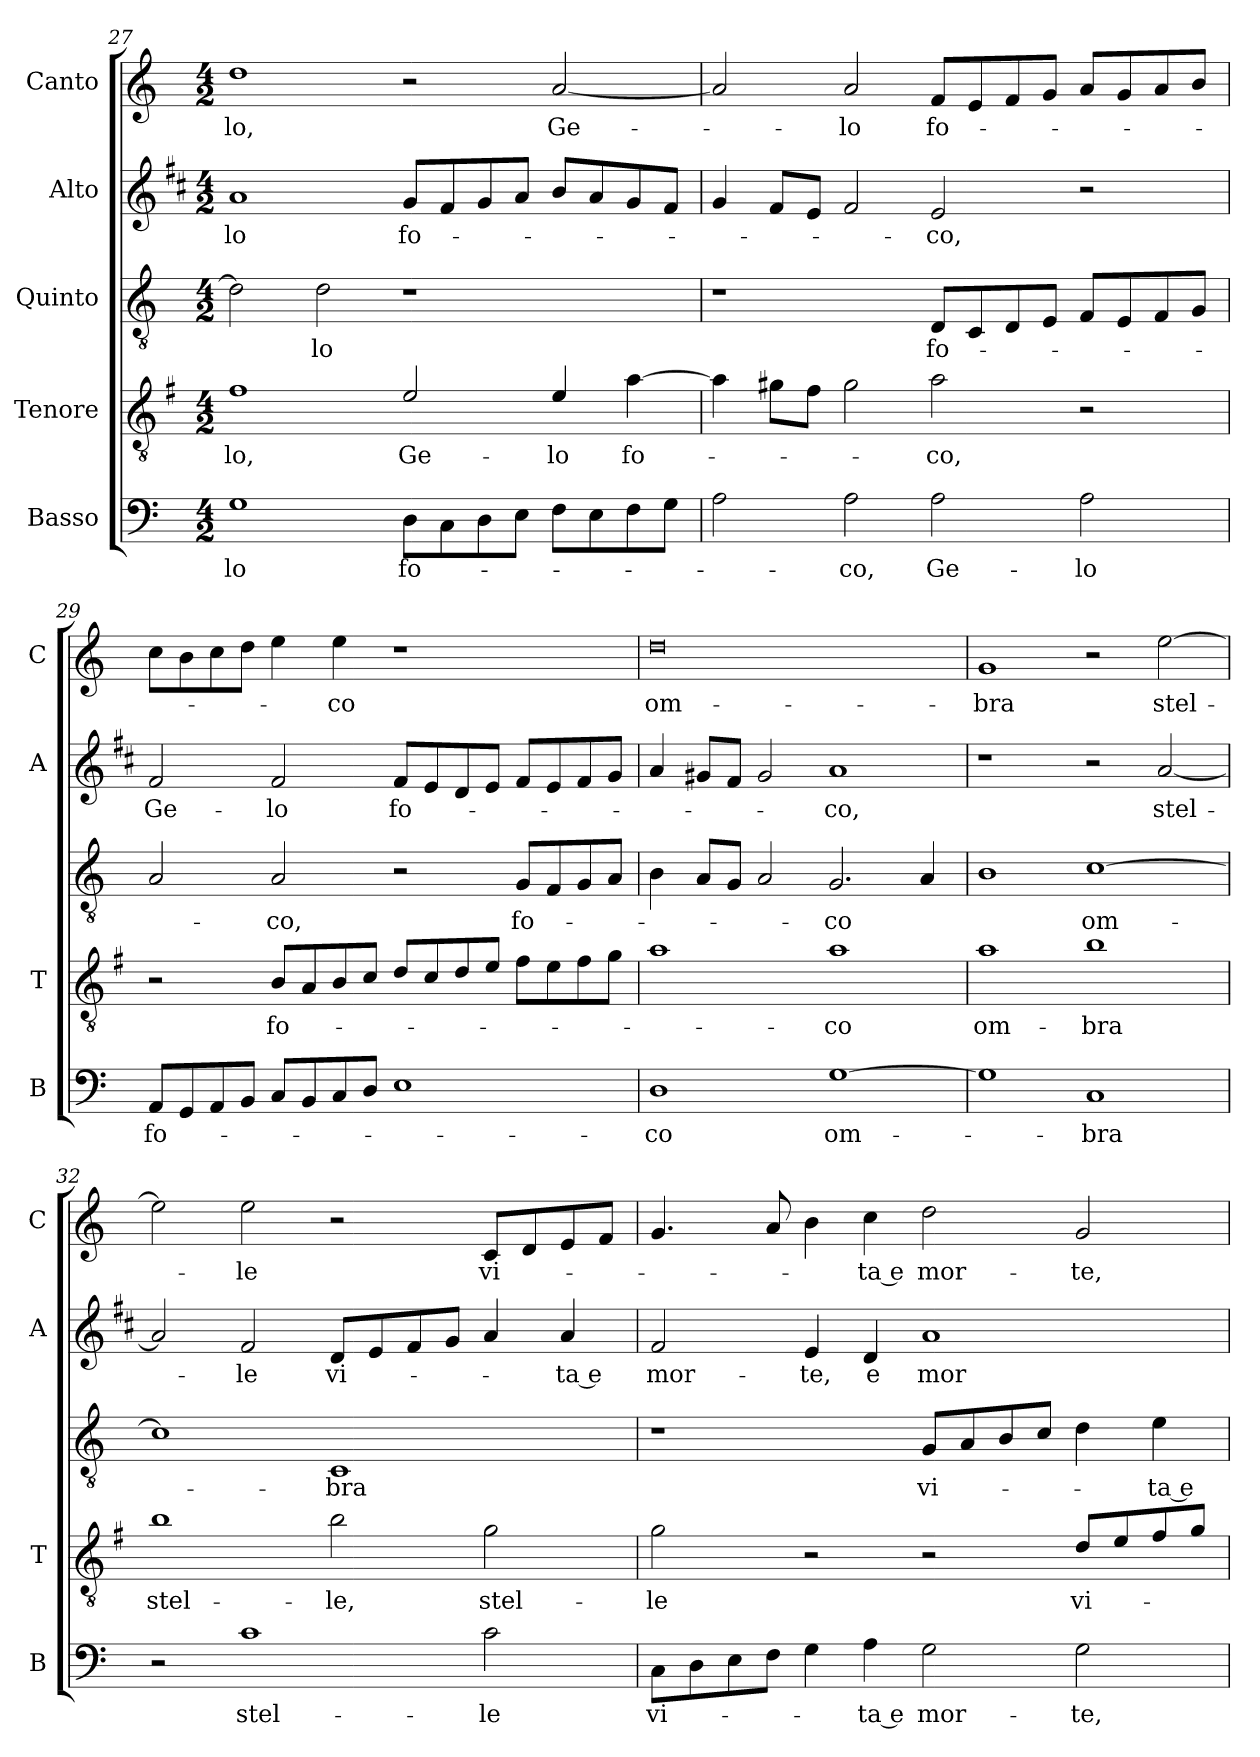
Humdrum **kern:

**kern	**text	**kern	**text	**kern	**text	**kern	**text	**kern	**text
*part5	*part5	*part4	*part4	*part3	*part3	*part2	*part2	*part1	*part1
*staff5	*staff5	*staff4	*staff4	*staff3	*staff3	*staff2	*staff2	*staff1	*staff1
*I"Basso	*	*I"Tenore	*	*I"Quinto	*	*I"Alto	*	*I"Canto	*
*I'B	*	*I'T	*	*	*	*I'A	*	*I'C	*
*clefF4	*	*clefGv2	*	*clefGv2	*	*clefG2	*	*clefG2	*
*	*	*ITrd4c7	*	*	*	*ITrd1c2	*	*	*
*k[]	*	*k[]	*	*k[]	*	*k[]	*	*k[]	*
*C:	*	*C:	*	*C:	*	*C:	*	*C:	*
*M4/2	*	*M4/2	*	*M4/2	*	*M4/2	*	*M4/2	*
=27	=27	=27	=27	=27	=27	=27	=27	=27	=27
!	!LO:LY:b	!	!LO:LY:b	!	!	!	!LO:LY:b	!	!LO:LY:b
1G	-lo	1B	-lo,	2d\]	.	1g	-lo	1dd	-lo,
!	!	!	!	!	!LO:LY:b	!	!	!	!
.	.	.	.	2d\	-lo	.	.	.	.
!	!LO:LY:b	!	!LO:LY:b	!	!	!	!LO:LY:b	!	!
8D\L	fo-	2A/	Ge-	1r	.	8f/L	fo-	2r	.
8C\	.	.	.	.	.	8e/	.	.	.
8D\	.	.	.	.	.	8f/	.	.	.
8E\J	.	.	.	.	.	8g/J	.	.	.
!	!	!	!LO:LY:b	!	!	!	!	!	!LO:LY:b
8F\L	.	4A/	-lo	.	.	8a/L	.	[2a/	Ge-
8E\	.	.	.	.	.	8g/	.	.	.
!	!	!	!LO:LY:b	!	!	!	!	!	!
8F\	.	[4d\	fo-	.	.	8f/	.	.	.
8G\J	.	.	.	.	.	8e/J	.	.	.
=28	=28	=28	=28	=28	=28	=28	=28	=28	=28
2A\	.	4d\]	.	1r	.	4f/	.	2a/]	.
.	.	8c#X\L	.	.	.	8e/L	.	.	.
.	.	8B\J	.	.	.	8d/J	.	.	.
!	!LO:LY:b	!	!	!	!	!	!	!	!LO:LY:b
2A\	-co,	2c#\	.	.	.	2e/	.	2a/	-lo
!	!LO:LY:b	!	!LO:LY:b	!	!LO:LY:b	!	!LO:LY:b	!	!LO:LY:b
2A\	Ge-	2d\	-co,	8D/L	fo-	2d/	-co,	8f/L	fo-
.	.	.	.	8C/	.	.	.	8e/	.
.	.	.	.	8D/	.	.	.	8f/	.
.	.	.	.	8E/J	.	.	.	8g/J	.
!	!LO:LY:b	!	!	!	!	!	!	!	!
2A\	-lo	2r	.	8F/L	.	2r	.	8a/L	.
.	.	.	.	8E/	.	.	.	8g/	.
.	.	.	.	8F/	.	.	.	8a/	.
.	.	.	.	8G/J	.	.	.	8b/J	.
!!LO:LB:g=z
=29	=29	=29	=29	=29	=29	=29	=29	=29	=29
!	!LO:LY:b	!	!	!	!	!	!LO:LY:b	!	!
8AA/L	fo-	2r	.	2A/	.	2e/	Ge-	8cc\L	.
8GG/	.	.	.	.	.	.	.	8b\	.
8AA/	.	.	.	.	.	.	.	8cc\	.
8BB/J	.	.	.	.	.	.	.	8dd\J	.
!	!	!	!LO:LY:b	!	!LO:LY:b	!	!LO:LY:b	!	!
8C/L	.	8E/L	fo-	2A/	-co,	2e/	-lo	4ee\	.
8BB/	.	8D/	.	.	.	.	.	.	.
!	!	!	!	!	!	!	!	!	!LO:LY:b
8C/	.	8E/	.	.	.	.	.	4ee\	-co
8D/J	.	8F/J	.	.	.	.	.	.	.
!	!	!	!	!	!	!	!LO:LY:b	!	!
1E	.	8G/L	.	2r	.	8e/L	fo-	1r	.
.	.	8F/	.	.	.	8d/	.	.	.
.	.	8G/	.	.	.	8c/	.	.	.
.	.	8A/J	.	.	.	8d/J	.	.	.
!	!	!	!	!	!LO:LY:b	!	!	!	!
.	.	8B\L	.	8G/L	fo-	8e/L	.	.	.
.	.	8A\	.	8F/	.	8d/	.	.	.
.	.	8B\	.	8G/	.	8e/	.	.	.
.	.	8c\J	.	8A/J	.	8f/J	.	.	.
=30	=30	=30	=30	=30	=30	=30	=30	=30	=30
!	!LO:LY:b	!	!	!	!	!	!	!	!LO:LY:b
1D	-co	1d	.	4B\	.	4g/	.	0dd	om-
.	.	.	.	8A/L	.	8f#X/L	.	.	.
.	.	.	.	8G/J	.	8e/J	.	.	.
.	.	.	.	2A/	.	2f#/	.	.	.
!	!LO:LY:b	!	!LO:LY:b	!	!LO:LY:b	!	!LO:LY:b	!	!
[1G	om-	1d	-co	2.G/	-co	1g	-co,	.	.
.	.	.	.	4A/	.	.	.	.	.
=31	=31	=31	=31	=31	=31	=31	=31	=31	=31
!	!	!	!LO:LY:b	!	!	!	!	!	!LO:LY:b
1G]	.	1d	om-	1B	.	1r	.	1g	-bra
!	!LO:LY:b	!	!LO:LY:b	!	!LO:LY:b	!	!	!	!
1C	-bra	1e	-bra	[1c	om-	2r	.	2r	.
!	!	!	!	!	!	!	!LO:LY:b	!	!LO:LY:b
.	.	.	.	.	.	[2g/	stel-	[2ee\	stel-
=32	=32	=32	=32	=32	=32	=32	=32	=32	=32
!	!	!	!LO:LY:b	!	!	!	!	!	!
2r	.	1e	stel-	1c]	.	2g/]	.	2ee\]	.
!	!LO:LY:b	!	!	!	!	!	!LO:LY:b	!	!LO:LY:b
1c	stel-	.	.	.	.	2e/	-le	2ee\	-le
!	!	!	!LO:LY:b	!	!LO:LY:b	!	!LO:LY:b	!	!
.	.	2e\	-le,	1C	-bra	8c/L	vi-	2r	.
.	.	.	.	.	.	8d/	.	.	.
.	.	.	.	.	.	8e/	.	.	.
.	.	.	.	.	.	8f/J	.	.	.
!	!LO:LY:b	!	!LO:LY:b	!	!	!	!	!	!LO:LY:b
2c\	-le	2c\	stel-	.	.	4g/	.	8c/L	vi-
.	.	.	.	.	.	.	.	8d/	.
!	!	!	!	!	!	!	!LO:LY:b	!	!
.	.	.	.	.	.	4g/	-ta e	8e/	.
.	.	.	.	.	.	.	.	8f/J	.
!!LO:PB:g=z
=33	=33	=33	=33	=33	=33	=33	=33	=33	=33
!	!LO:LY:b	!	!LO:LY:b	!	!	!	!LO:LY:b	!	!
8C\L	vi-	2c\	-le	1r	.	2e/	mor-	4.g/	.
8D\	.	.	.	.	.	.	.	.	.
8E\	.	.	.	.	.	.	.	.	.
8F\J	.	.	.	.	.	.	.	8a/	.
!	!	!	!	!	!	!	!LO:LY:b	!	!
4G\	.	2r	.	.	.	4d/	-te,	4b\	.
!	!LO:LY:b	!	!	!	!	!	!LO:LY:b	!	!LO:LY:b
4A\	-ta e	.	.	.	.	4c/	e	4cc\	-ta e
!	!LO:LY:b	!	!	!	!LO:LY:b	!	!LO:LY:b	!	!LO:LY:b
2G\	mor-	2r	.	8G/L	vi-	1g	mor-	2dd\	mor-
.	.	.	.	8A/	.	.	.	.	.
.	.	.	.	8B/	.	.	.	.	.
.	.	.	.	8c/J	.	.	.	.	.
!	!LO:LY:b	!	!LO:LY:b	!	!	!	!	!	!LO:LY:b
2G\	-te,	8G/L	vi-	4d\	.	.	.	2g/	-te,
.	.	8A/	.	.	.	.	.	.	.
!	!	!	!	!	!LO:LY:b	!	!	!	!
.	.	8B/	.	4e\	-ta e	.	.	.	.
.	.	8c/J	.	.	.	.	.	.	.
=	=	=	=	=	=	=	=	=	=
*-	*-	*-	*-	*-	*-	*-	*-	*-	*-
